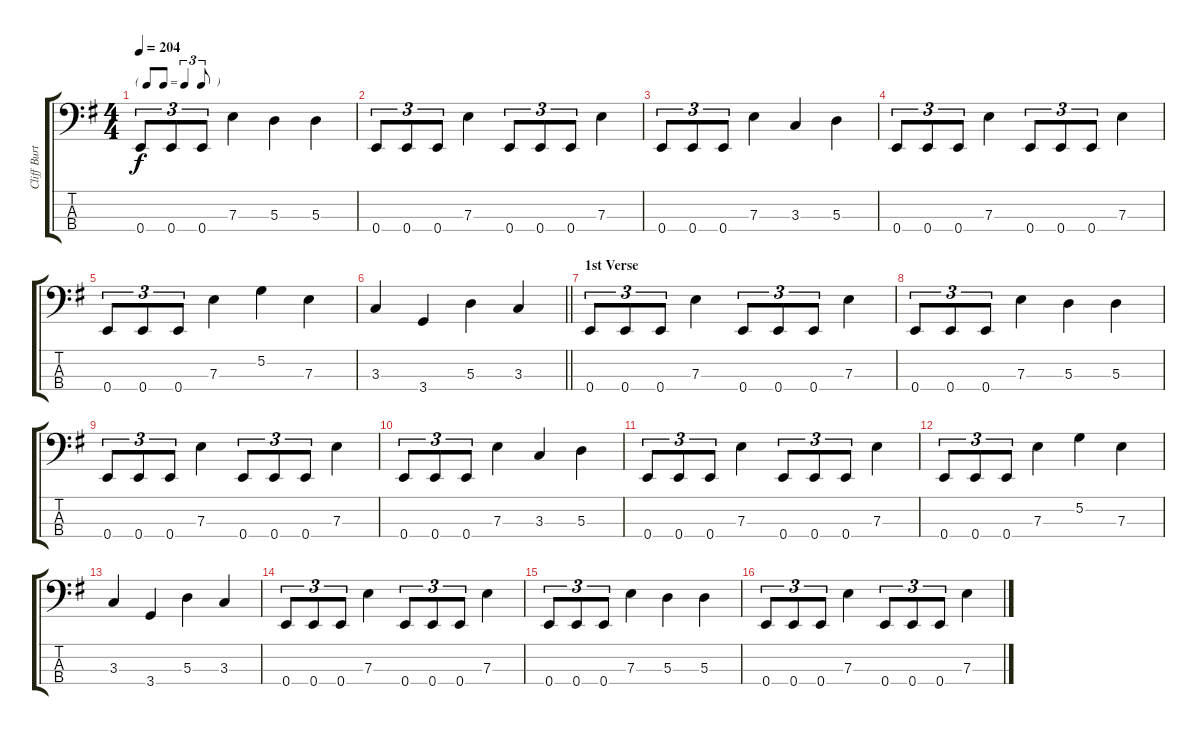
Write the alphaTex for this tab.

\track ("Cliff Burton" "Cliff Burt") {instrument electricbassfinger}
\staff {score tabs}
\tuning (G2 D2 A1 E1) {hide}
\ts (4 4)
\tf triplet8th
\tempo 204
\clef f4
\ks eminor
0.4.8{tu (3 2) dy f} 0.4.8{tu (3 2)} 0.4.8{tu (3 2)} 7.3.4 5.3.4 5.3.4 |
0.4.8{tu (3 2)} 0.4.8{tu (3 2)} 0.4.8{tu (3 2)} 7.3.4 0.4.8{tu (3 2)} 0.4.8{tu (3 2)} 0.4.8{tu (3 2)} 7.3.4 |
0.4.8{tu (3 2)} 0.4.8{tu (3 2)} 0.4.8{tu (3 2)} 7.3.4 3.3.4 5.3.4 |
0.4.8{tu (3 2)} 0.4.8{tu (3 2)} 0.4.8{tu (3 2)} 7.3.4 0.4.8{tu (3 2)} 0.4.8{tu (3 2)} 0.4.8{tu (3 2)} 7.3.4 |
0.4.8{tu (3 2)} 0.4.8{tu (3 2)} 0.4.8{tu (3 2)} 7.3.4 5.2.4 7.3.4 |
\barLineRight lightlight
3.3.4 3.4.4 5.3.4 3.3.4 |
\section ("" "1st Verse")
0.4.8{tu (3 2)} 0.4.8{tu (3 2)} 0.4.8{tu (3 2)} 7.3.4 0.4.8{tu (3 2)} 0.4.8{tu (3 2)} 0.4.8{tu (3 2)} 7.3.4 |
0.4.8{tu (3 2)} 0.4.8{tu (3 2)} 0.4.8{tu (3 2)} 7.3.4 5.3.4 5.3.4 |
0.4.8{tu (3 2)} 0.4.8{tu (3 2)} 0.4.8{tu (3 2)} 7.3.4 0.4.8{tu (3 2)} 0.4.8{tu (3 2)} 0.4.8{tu (3 2)} 7.3.4 |
0.4.8{tu (3 2)} 0.4.8{tu (3 2)} 0.4.8{tu (3 2)} 7.3.4 3.3.4 5.3.4 |
0.4.8{tu (3 2)} 0.4.8{tu (3 2)} 0.4.8{tu (3 2)} 7.3.4 0.4.8{tu (3 2)} 0.4.8{tu (3 2)} 0.4.8{tu (3 2)} 7.3.4 |
0.4.8{tu (3 2)} 0.4.8{tu (3 2)} 0.4.8{tu (3 2)} 7.3.4 5.2.4 7.3.4 |
3.3.4 3.4.4 5.3.4 3.3.4 |
0.4.8{tu (3 2)} 0.4.8{tu (3 2)} 0.4.8{tu (3 2)} 7.3.4 0.4.8{tu (3 2)} 0.4.8{tu (3 2)} 0.4.8{tu (3 2)} 7.3.4 |
0.4.8{tu (3 2)} 0.4.8{tu (3 2)} 0.4.8{tu (3 2)} 7.3.4 5.3.4 5.3.4 |
0.4.8{tu (3 2)} 0.4.8{tu (3 2)} 0.4.8{tu (3 2)} 7.3.4 0.4.8{tu (3 2)} 0.4.8{tu (3 2)} 0.4.8{tu (3 2)} 7.3.4
